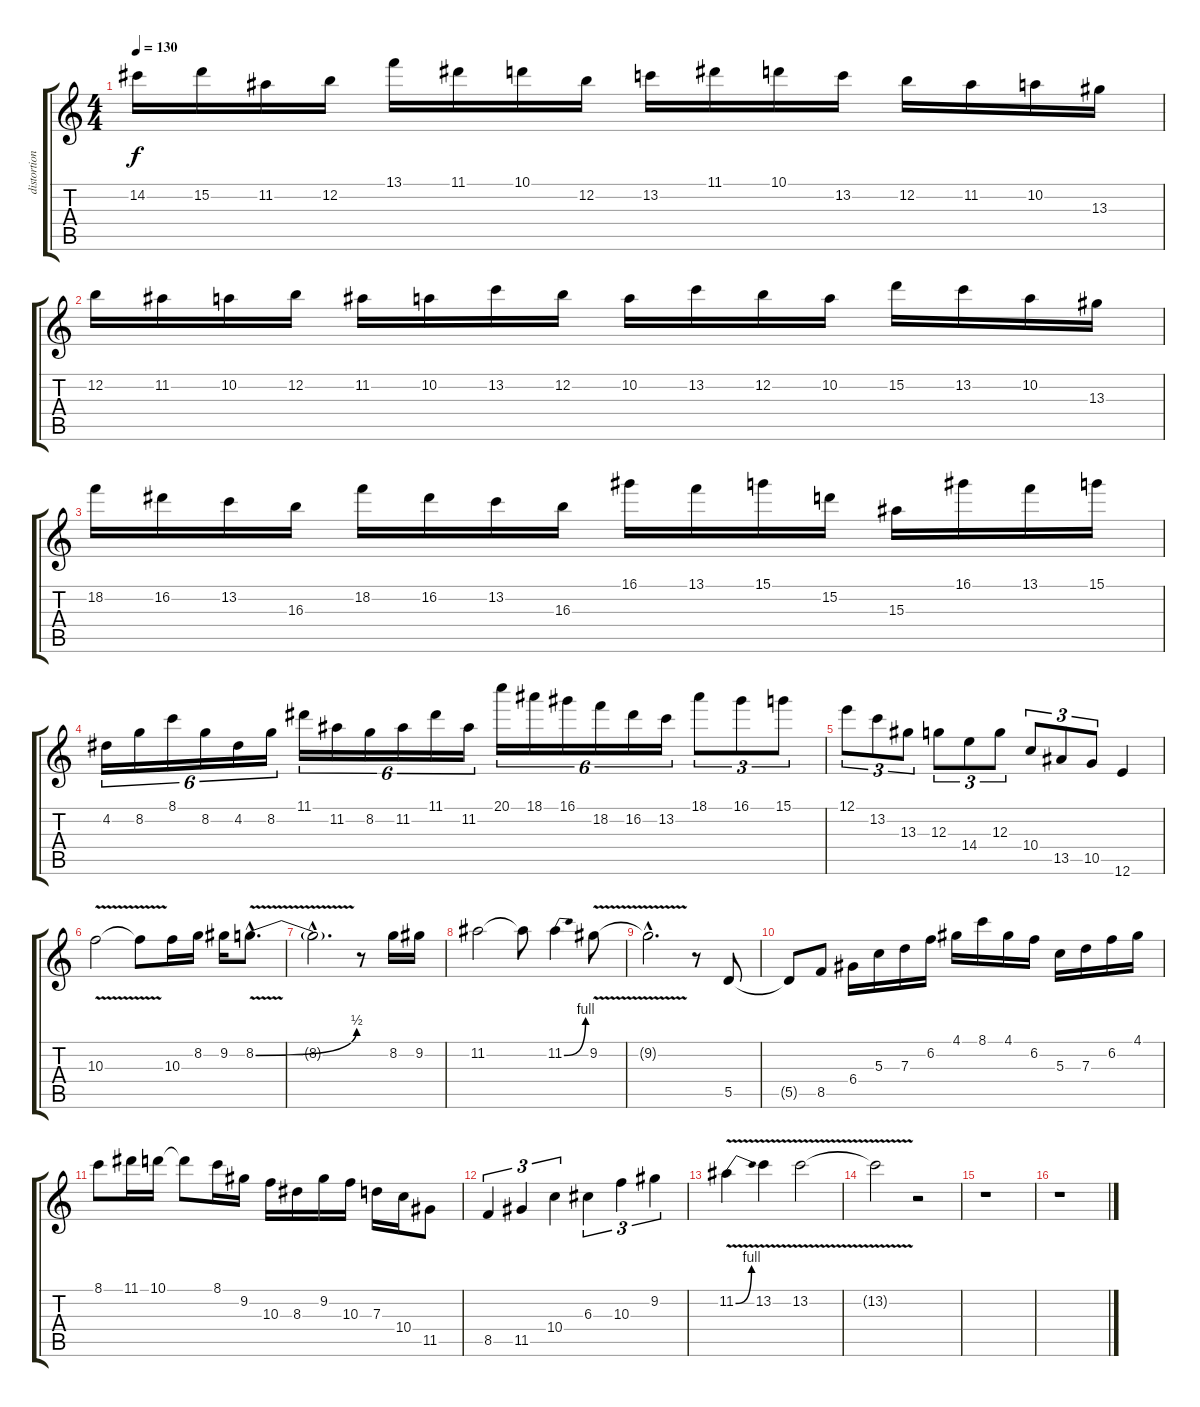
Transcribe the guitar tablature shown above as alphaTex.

\track ("distortion" "distortion") {instrument distortionguitar}
\staff {score tabs}
\tuning (E4 B3 G3 D3 A2 E2) {hide}
\ts (4 4)
\tempo 130
\clef g2
\ks c
14.2.16{dy f} 15.2.16 11.2.16 12.2.16 13.1.16 11.1.16 10.1.16 12.2.16 13.2.16 11.1.16 10.1.16 13.2.16 12.2.16 11.2.16 10.2.16 13.3.16 |
12.2.16 11.2.16 10.2.16 12.2.16 11.2.16 10.2.16 13.2.16 12.2.16 10.2.16 13.2.16 12.2.16 10.2.16 15.2.16 13.2.16 10.2.16 13.3.16 |
18.2.16 16.2.16 13.2.16 16.3.16 18.2.16 16.2.16 13.2.16 16.3.16 16.1.16 13.1.16 15.1.16 15.2.16 15.3.16 16.1.16 13.1.16 15.1.16 |
4.2.16{tu (6 4)} 8.2.16{tu (6 4)} 8.1.16{tu (6 4)} 8.2.16{tu (6 4)} 4.2.16{tu (6 4)} 8.2.16{tu (6 4)} 11.1.16{tu (6 4)} 11.2.16{tu (6 4)} 8.2.16{tu (6 4)} 11.2.16{tu (6 4)} 11.1.16{tu (6 4)} 11.2.16{tu (6 4)} 20.1.16{tu (6 4)} 18.1.16{tu (6 4)} 16.1.16{tu (6 4)} 18.2.16{tu (6 4)} 16.2.16{tu (6 4)} 13.2.16{tu (6 4)} 18.1.8{tu (3 2)} 16.1.8{tu (3 2)} 15.1.8{tu (3 2)} |
12.1.8{tu (3 2)} 13.2.8{tu (3 2)} 13.3.8{tu (3 2)} 12.3.8{tu (3 2)} 14.4.8{tu (3 2)} 12.3.8{tu (3 2)} 10.4.8{tu (3 2)} 13.5.8{tu (3 2)} 10.5.8{tu (3 2)} 12.6.4 |
10.3{v}.2 10.3{t}.8 10.3.16 8.2.16 9.2.16 8.2{be (bend 0 0 60 2) v hac}.8{d} |
8.2{hac t}.2{d} r.8 8.2.16 9.2.16 |
11.2.2 11.2{t}.8 11.2{be (bend 0 0 60 4)}.4 9.2{v}.8 |
9.2{hac t}.2{d} r.8 5.5.8 |
5.5{t}.8 8.5.8 6.4.16 5.3.16 7.3.16 6.2.16 4.1.16 8.1.16 4.1.16 6.2.16 5.3.16 7.3.16 6.2.16 4.1.16 |
8.1.8 11.1.16 10.1.16 10.1{t}.8 8.1.16 9.2.16 10.3.16 8.3.16 9.2.16 10.3.16 7.3.16 10.4.16 11.5.8 |
8.5.4{tu (3 2)} 11.5.4{tu (3 2)} 10.4.4{tu (3 2)} 6.3.4{tu (3 2)} 10.3.4{tu (3 2)} 9.2.4{tu (3 2)} |
11.2{be (bend 0 0 60 4) v}.4 13.2{v}.4 13.2{v}.2 |
13.2{t}.2 r.2 |
r.1 |
r.1
